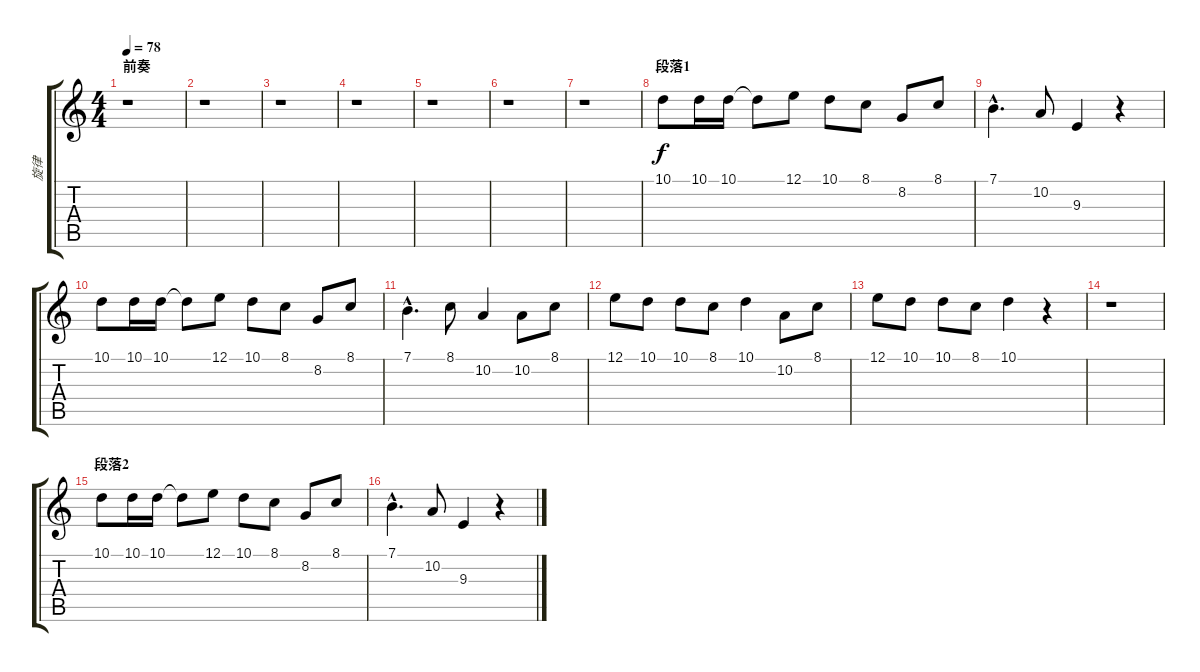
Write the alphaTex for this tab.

\track ("旋律" "旋律") {instrument voiceoohs}
\staff {score tabs}
\tuning (E4 B3 G3 D3 A2 E2) {hide}
\ts (4 4)
\section ("" "前奏")
\tempo 78
\clef g2
\ks c
r.1{dy f instrument voiceoohs} |
r.1 |
r.1 |
r.1 |
r.1 |
r.1 |
r.1 |
\section ("" "段落1")
10.1.8 10.1.16 10.1.16 10.1{t}.8 12.1.8 10.1.8 8.1.8 8.2.8 8.1.8 |
7.1{hac}.4{d} 10.2.8 9.3.4 r.4 |
10.1.8 10.1.16 10.1.16 10.1{t}.8 12.1.8 10.1.8 8.1.8 8.2.8 8.1.8 |
7.1{hac}.4{d} 8.1.8 10.2.4 10.2.8 8.1.8 |
12.1.8 10.1.8 10.1.8 8.1.8 10.1.4 10.2.8 8.1.8 |
12.1.8 10.1.8 10.1.8 8.1.8 10.1.4 r.4 |
r.1 |
\section ("" "段落2")
10.1.8 10.1.16 10.1.16 10.1{t}.8 12.1.8 10.1.8 8.1.8 8.2.8 8.1.8 |
7.1{hac}.4{d} 10.2.8 9.3.4 r.4
